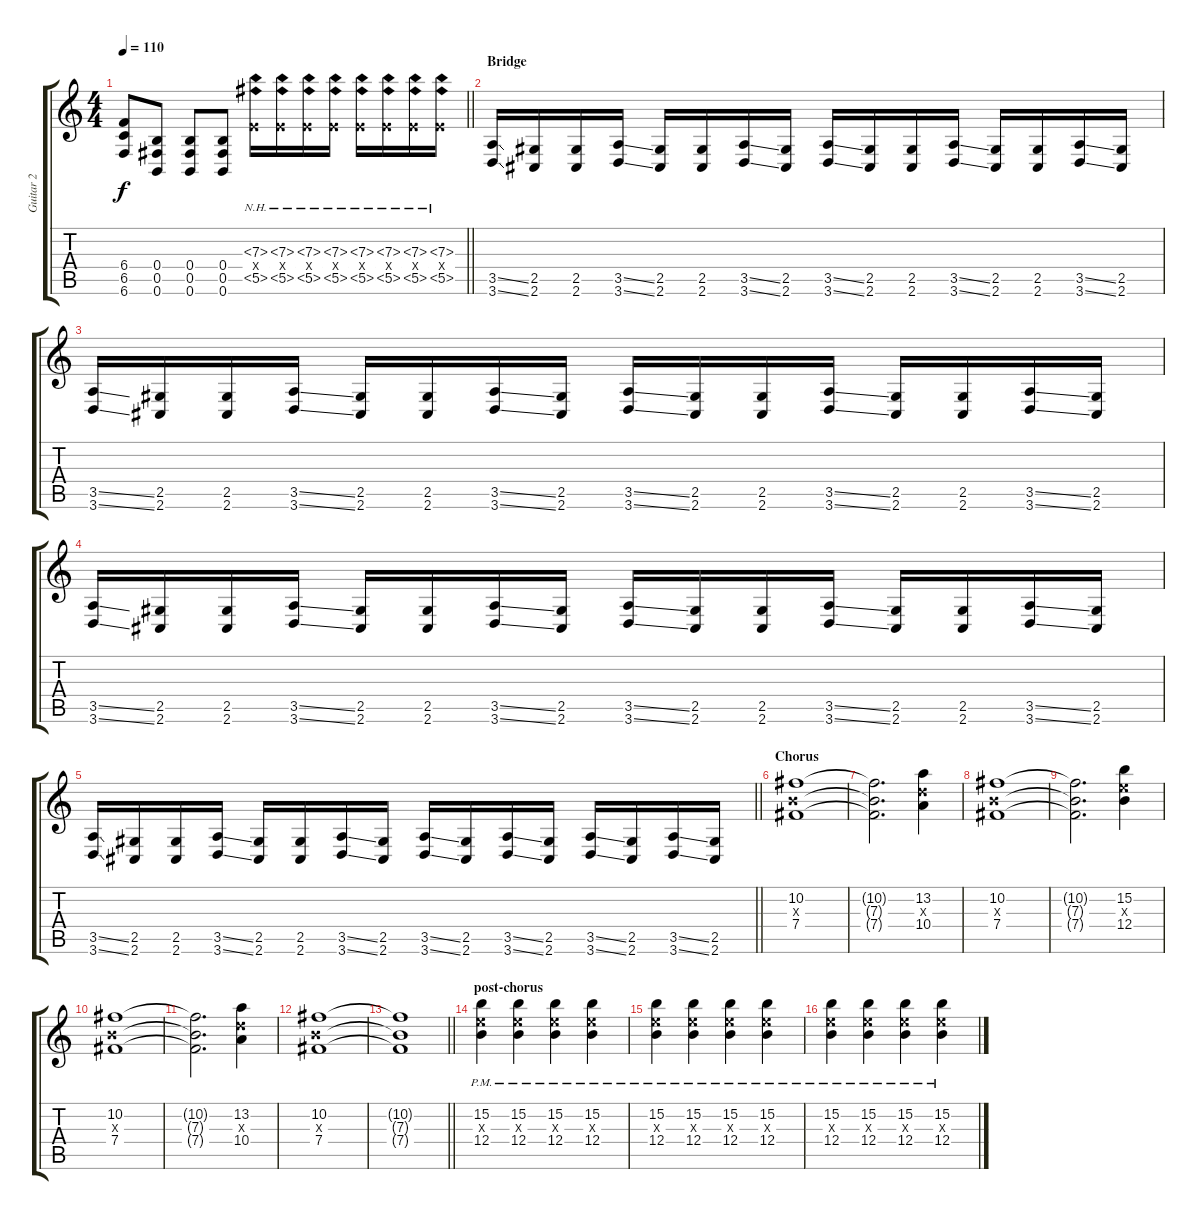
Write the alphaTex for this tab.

\track ("Guitar 2" "Guitar 2") {instrument distortionguitar}
\staff {score tabs}
\tuning (Db4 Ab3 E3 B2 Gb2 B1) {hide}
\ts (4 4)
\tempo 110
\clef g2
\barLineRight lightlight
\ks c
(6.4 6.5 6.6).8{dy f} (0.4 0.5 0.6).8 (0.4 0.5 0.6).8 (0.4 0.5 0.6).8 (7.3{nh} 5.4{x} 5.5{nh}).16 (7.3{nh} 5.4{x} 5.5{nh}).16 (7.3{nh} 5.4{x} 5.5{nh}).16 (7.3{nh} 5.4{x} 5.5{nh}).16 (7.3{nh} 5.4{x} 5.5{nh}).16 (7.3{nh} 5.4{x} 5.5{nh}).16 (7.3{nh} 5.4{x} 5.5{nh}).16 (7.3{nh} 5.4{x} 5.5{nh}).16 |
\section ("" "Bridge")
(3.5{ss} 3.6{ss}).16 (2.5 2.6).16 (2.5 2.6).16 (3.5{ss} 3.6{ss}).16 (2.5 2.6).16 (2.5 2.6).16 (3.5{ss} 3.6{ss}).16 (2.5 2.6).16 (3.5{ss} 3.6{ss}).16 (2.5 2.6).16 (2.5 2.6).16 (3.5{ss} 3.6{ss}).16 (2.5 2.6).16 (2.5 2.6).16 (3.5{ss} 3.6{ss}).16 (2.5 2.6).16 |
(3.5{ss} 3.6{ss}).16 (2.5 2.6).16 (2.5 2.6).16 (3.5{ss} 3.6{ss}).16 (2.5 2.6).16 (2.5 2.6).16 (3.5{ss} 3.6{ss}).16 (2.5 2.6).16 (3.5{ss} 3.6{ss}).16 (2.5 2.6).16 (2.5 2.6).16 (3.5{ss} 3.6{ss}).16 (2.5 2.6).16 (2.5 2.6).16 (3.5{ss} 3.6{ss}).16 (2.5 2.6).16 |
(3.5{ss} 3.6{ss}).16 (2.5 2.6).16 (2.5 2.6).16 (3.5{ss} 3.6{ss}).16 (2.5 2.6).16 (2.5 2.6).16 (3.5{ss} 3.6{ss}).16 (2.5 2.6).16 (3.5{ss} 3.6{ss}).16 (2.5 2.6).16 (2.5 2.6).16 (3.5{ss} 3.6{ss}).16 (2.5 2.6).16 (2.5 2.6).16 (3.5{ss} 3.6{ss}).16 (2.5 2.6).16 |
\barLineRight lightlight
(3.5{ss} 3.6{ss}).16 (2.5 2.6).16 (2.5 2.6).16 (3.5{ss} 3.6{ss}).16 (2.5 2.6).16 (2.5 2.6).16 (3.5{ss} 3.6{ss}).16 (2.5 2.6).16 (3.5{ss} 3.6{ss}).16 (2.5 2.6).16 (3.5{ss} 3.6{ss}).16 (2.5 2.6).16 (3.5{ss} 3.6{ss}).16 (2.5 2.6).16 (3.5{ss} 3.6{ss}).16 (2.5 2.6).16 |
\section ("" "Chorus")
(10.2 7.3{x} 7.4).1 |
(10.2{t} 7.3{t} 7.4{t}).2{d} (13.2 10.3{x} 10.4).4 |
(10.2 7.3{x} 7.4).1 |
(10.2{t} 7.3{t} 7.4{t}).2{d} (15.2 12.3{x} 12.4).4 |
(10.2 7.3{x} 7.4).1 |
(10.2{t} 7.3{t} 7.4{t}).2{d} (13.2 10.3{x} 10.4).4 |
(10.2 7.3{x} 7.4).1 |
\barLineRight lightlight
(10.2{t} 7.3{t} 7.4{t}).1 |
\section ("" "post-chorus")
(15.2{pm} 12.3{x} 12.4{pm}).4 (15.2{pm} 12.3{x} 12.4{pm}).4 (15.2{pm} 12.3{x} 12.4{pm}).4 (15.2{pm} 12.3{x} 12.4{pm}).4 |
(15.2{pm} 12.3{x} 12.4{pm}).4 (15.2{pm} 12.3{x} 12.4{pm}).4 (15.2{pm} 12.3{x} 12.4{pm}).4 (15.2{pm} 12.3{x} 12.4{pm}).4 |
(15.2{pm} 12.3{x} 12.4{pm}).4 (15.2{pm} 12.3{x} 12.4{pm}).4 (15.2{pm} 12.3{x} 12.4{pm}).4 (15.2{pm} 12.3{x} 12.4{pm}).4
